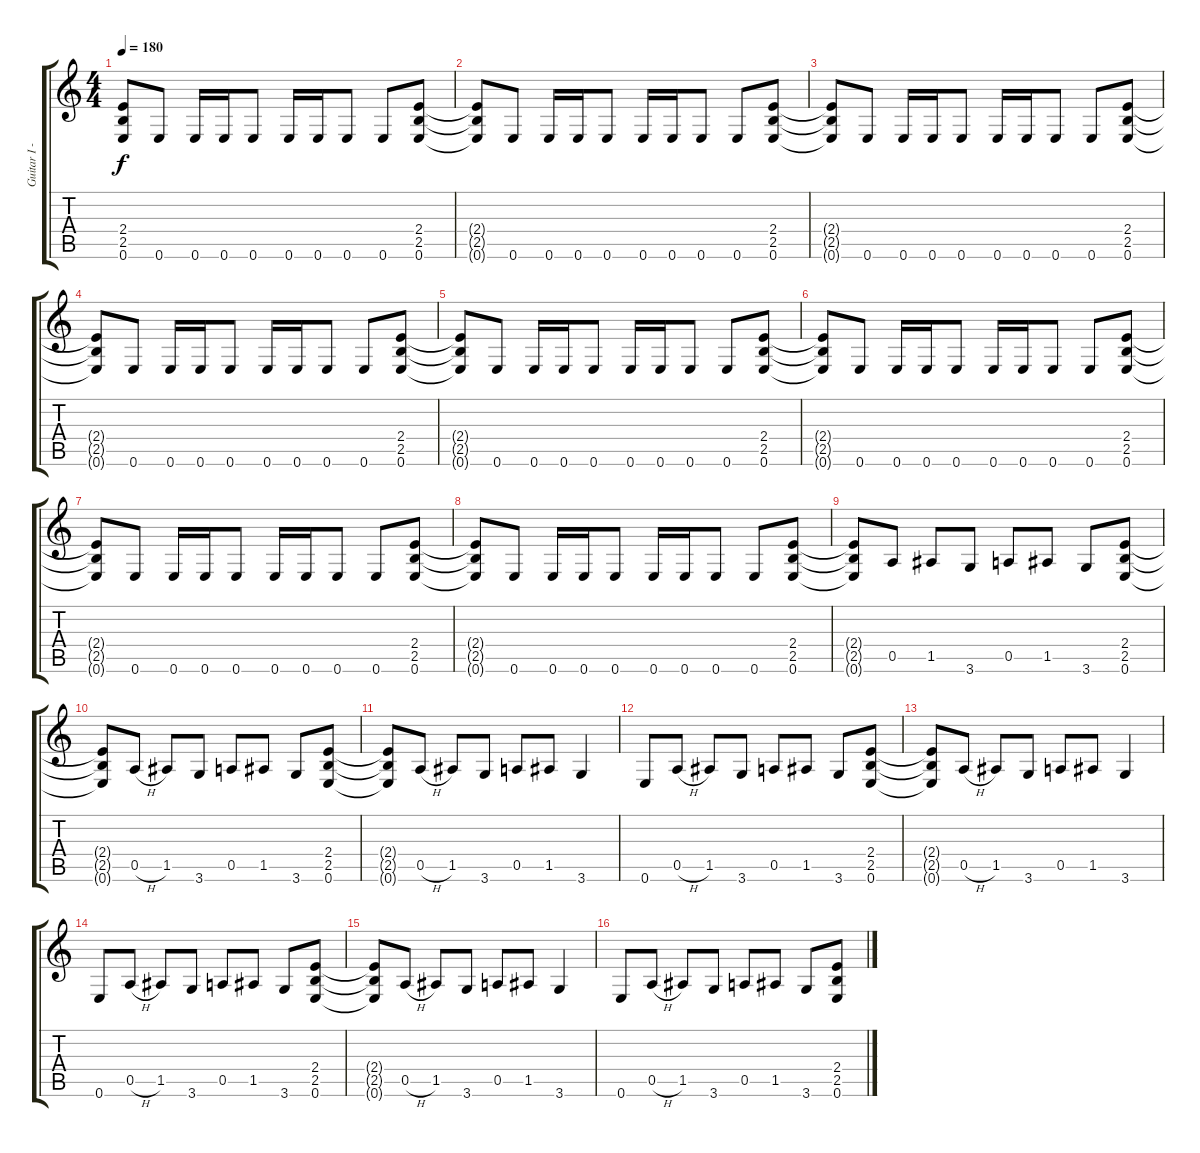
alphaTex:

\track ("Guitar I - James" "Guitar I -") {instrument distortionguitar}
\staff {score tabs}
\tuning (E4 B3 G3 D3 A2 E2) {hide}
\ts (4 4)
\tempo 180
\clef g2
\ks c
(2.4{t} 2.5{t} 0.6{t}).8{dy f} 0.6.8 0.6.16 0.6.16 0.6.8 0.6.16 0.6.16 0.6.8 0.6.8 (2.4 2.5 0.6).8 |
(2.4{t} 2.5{t} 0.6{t}).8 0.6.8 0.6.16 0.6.16 0.6.8 0.6.16 0.6.16 0.6.8 0.6.8 (2.4 2.5 0.6).8 |
(2.4{t} 2.5{t} 0.6{t}).8 0.6.8 0.6.16 0.6.16 0.6.8 0.6.16 0.6.16 0.6.8 0.6.8 (2.4 2.5 0.6).8 |
(2.4{t} 2.5{t} 0.6{t}).8 0.6.8 0.6.16 0.6.16 0.6.8 0.6.16 0.6.16 0.6.8 0.6.8 (2.4 2.5 0.6).8 |
(2.4{t} 2.5{t} 0.6{t}).8 0.6.8 0.6.16 0.6.16 0.6.8 0.6.16 0.6.16 0.6.8 0.6.8 (2.4 2.5 0.6).8 |
(2.4{t} 2.5{t} 0.6{t}).8 0.6.8 0.6.16 0.6.16 0.6.8 0.6.16 0.6.16 0.6.8 0.6.8 (2.4 2.5 0.6).8 |
(2.4{t} 2.5{t} 0.6{t}).8 0.6.8 0.6.16 0.6.16 0.6.8 0.6.16 0.6.16 0.6.8 0.6.8 (2.4 2.5 0.6).8 |
(2.4{t} 2.5{t} 0.6{t}).8 0.6.8 0.6.16 0.6.16 0.6.8 0.6.16 0.6.16 0.6.8 0.6.8 (2.4 2.5 0.6).8 |
(2.4{t} 2.5{t} 0.6{t}).8 0.5.8 1.5.8 3.6.8 0.5.8 1.5.8 3.6.8 (2.4 2.5 0.6).8 |
(2.4{t} 2.5{t} 0.6{t}).8 0.5{h}.8 1.5.8 3.6.8 0.5.8 1.5.8 3.6.8 (2.4 2.5 0.6).8 |
(2.4{t} 2.5{t} 0.6{t}).8 0.5{h}.8 1.5.8 3.6.8 0.5.8 1.5.8 3.6.4 |
0.6.8 0.5{h}.8 1.5.8 3.6.8 0.5.8 1.5.8 3.6.8 (2.4 2.5 0.6).8 |
(2.4{t} 2.5{t} 0.6{t}).8 0.5{h}.8 1.5.8 3.6.8 0.5.8 1.5.8 3.6.4 |
0.6.8 0.5{h}.8 1.5.8 3.6.8 0.5.8 1.5.8 3.6.8 (2.4 2.5 0.6).8 |
(2.4{t} 2.5{t} 0.6{t}).8 0.5{h}.8 1.5.8 3.6.8 0.5.8 1.5.8 3.6.4 |
0.6.8 0.5{h}.8 1.5.8 3.6.8 0.5.8 1.5.8 3.6.8 (2.4 2.5 0.6).8
